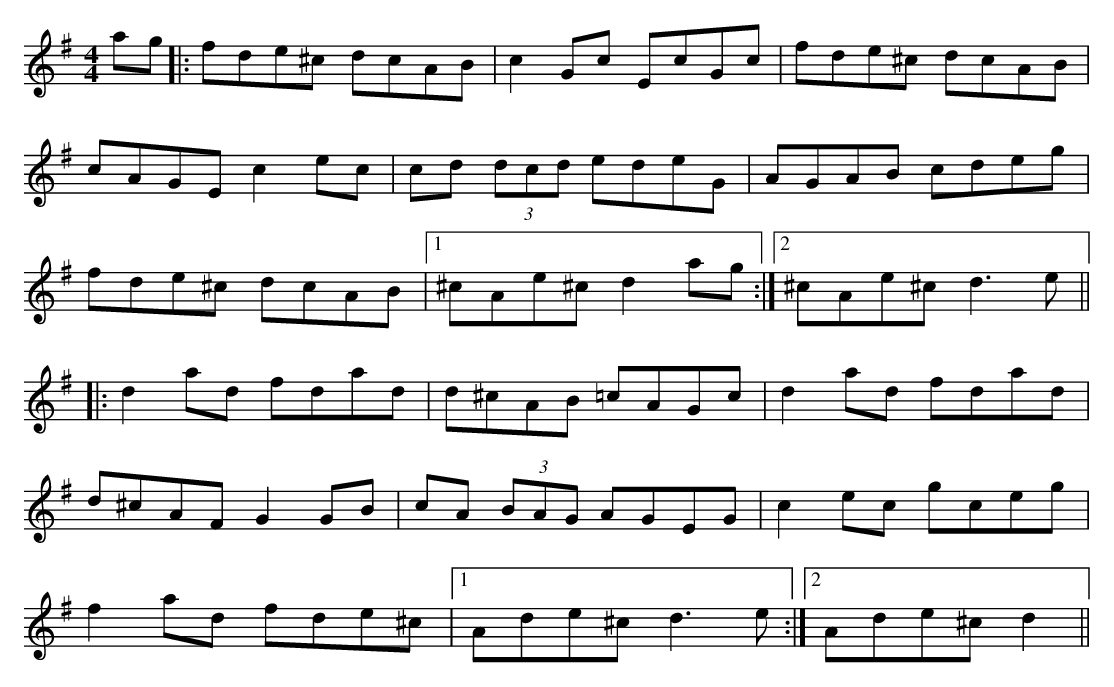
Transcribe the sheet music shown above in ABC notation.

X:1
M:4/4
K:Dmix
ag|:fde^c dcAB|c2 Gc EcGc|fde^c dcAB|
cAGE c2 ec|cd (3dcd edeG|AGAB cdeg|
fde^c dcAB|1 ^cAe^c d2 ag:|2 ^cAe^c d3 e||
|:d2 ad fdad|d^cAB =cAGc|d2 ad fdad|
d^cAF G2 GB|cA (3BAG AGEG|c2 ec gceg|
f2 ad fde^c|1 Ade^c d3 e:|2 Ade^c d2||
